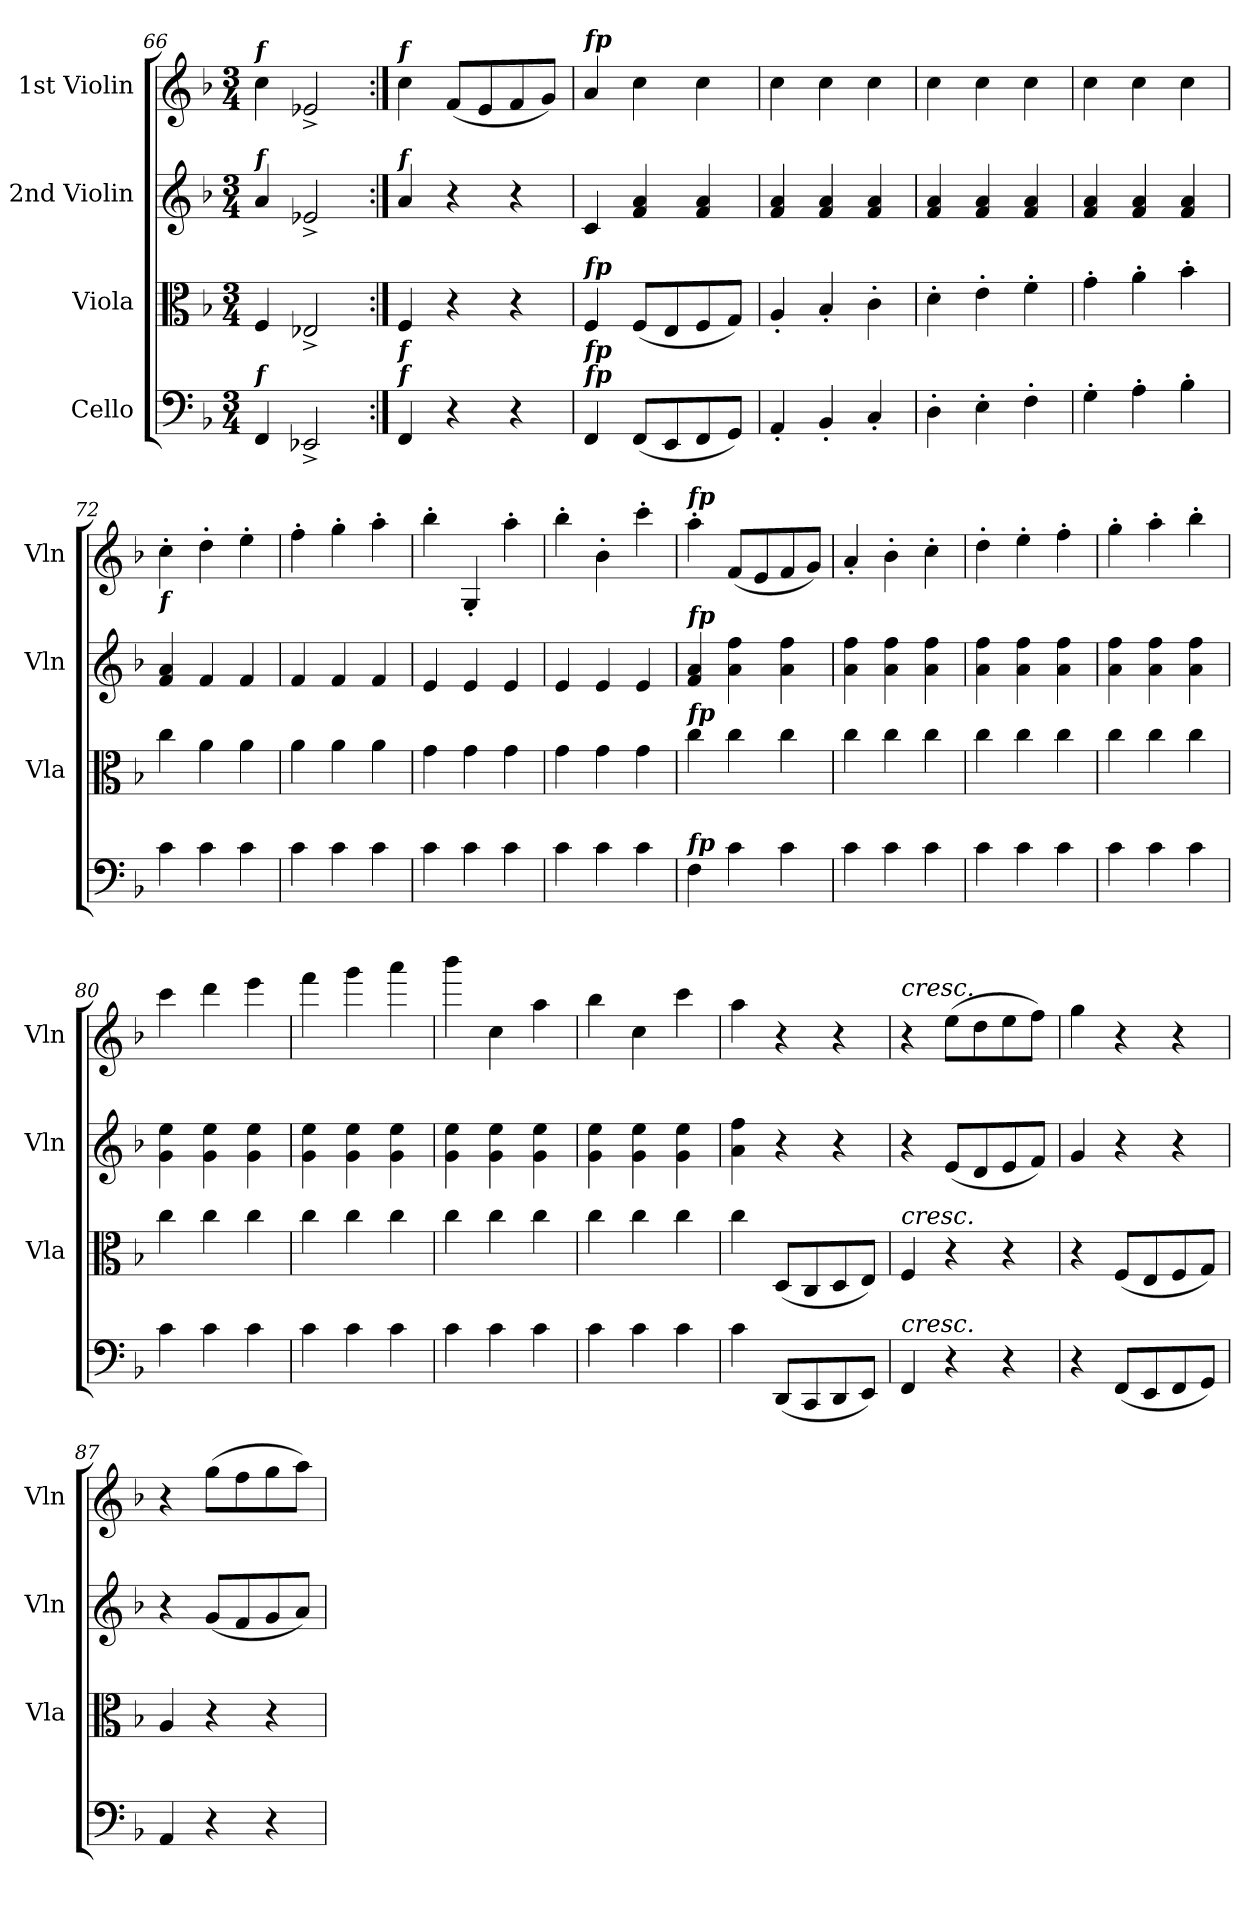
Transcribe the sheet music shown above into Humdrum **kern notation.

**kern	**kern	**kern	**kern
*part4	*part3	*part2	*part1
*staff4	*staff3	*staff2	*staff1
*I"Cello	*I"Viola	*I"2nd Violin	*I"1st Violin
*	*I'Vla	*I'Vln	*I'Vln
*clefF4	*clefC3	*clefG2	*clefG2
*k[b-]	*k[b-]	*k[b-]	*k[b-]
*F:	*F:	*F:	*F:
*M3/4	*M3/4	*M3/4	*M3/4
=66	=66	=66	=66
!	!	!	!LO:TX:a:Bi:t=f
!	!	!LO:TX:a:Bi:t=f	!
!LO:TX:a:Bi:t=f	!	!	!
4FF	4F	4a	4cc
2EE-X^	2E-X^	2e-X^	2e-X^
=67:|!	=67:|!	=67:|!	=67:|!
!	!	!	!LO:TX:a:Bi:t=f
!	!	!LO:TX:a:Bi:t=f	!
!LO:TX:a:Bi:t=f	!	!	!
!LO:TX:a:Bi:t=f	!	!	!
4FF	4F	4a	4cc
4r	4r	4r	(8fL
.	.	.	8e
4r	4r	4r	8f
.	.	.	8gJ)
=68	=68	=68	=68
!	!	!	!LO:TX:a:Bi:t=fp
!	!LO:TX:a:Bi:t=fp	!	!
!LO:TX:a:Bi:t=fp	!	!	!
!LO:TX:a:Bi:t=fp	!	!	!
4FF	4F	4c	4a
(8FFL	(8FL	4f 4a	4cc
8EE	8E	.	.
8FF	8F	4f 4a	4cc
8GGJ)	8GJ)	.	.
=69	=69	=69	=69
4AA'	4A'	4f 4a	4cc
4BB-'	4B-'	4f 4a	4cc
4C'	4c'	4f 4a	4cc
=70	=70	=70	=70
4D'	4d'	4f 4a	4cc
4E'	4e'	4f 4a	4cc
4F'	4f'	4f 4a	4cc
=71	=71	=71	=71
4G'	4g'	4f 4a	4cc
4A'	4a'	4f 4a	4cc
4B-'	4b-'	4f 4a	4cc
=72	=72	=72	=72
!	!	!	!LO:TX:b:Bi:t=f
4c	4cc	4f 4a	4cc'
4c	4a	4f	4dd'
4c	4a	4f	4ee'
=73	=73	=73	=73
4c	4a	4f	4ff'
4c	4a	4f	4gg'
4c	4a	4f	4aa'
=74	=74	=74	=74
4c	4g	4e	4bb-'
4c	4g	4e	4G'
4c	4g	4e	4aa'
=75	=75	=75	=75
4c	4g	4e	4bb-'
4c	4g	4e	4b-'
4c	4g	4e	4ccc'
=76	=76	=76	=76
!	!	!	!LO:TX:a:Bi:t=fp
!	!	!LO:TX:a:Bi:t=fp	!
!	!LO:TX:a:Bi:t=fp	!	!
!LO:TX:a:Bi:t=fp	!	!	!
4F	4cc	4f 4a	4aa'
4c	4cc	4a 4ff	(8fL
.	.	.	8e
4c	4cc	4a 4ff	8f
.	.	.	8gJ)
=77	=77	=77	=77
4c	4cc	4a 4ff	4a'
4c	4cc	4a 4ff	4b-'
4c	4cc	4a 4ff	4cc'
=78	=78	=78	=78
4c	4cc	4a 4ff	4dd'
4c	4cc	4a 4ff	4ee'
4c	4cc	4a 4ff	4ff'
=79	=79	=79	=79
4c	4cc	4a 4ff	4gg'
4c	4cc	4a 4ff	4aa'
4c	4cc	4a 4ff	4bb-'
=80	=80	=80	=80
4c	4cc	4g 4ee	4ccc
4c	4cc	4g 4ee	4ddd
4c	4cc	4g 4ee	4eee
=81	=81	=81	=81
4c	4cc	4g 4ee	4fff
4c	4cc	4g 4ee	4ggg
4c	4cc	4g 4ee	4aaa
=82	=82	=82	=82
4c	4cc	4g 4ee	4bbb-
4c	4cc	4g 4ee	4cc
4c	4cc	4g 4ee	4aa
=83	=83	=83	=83
4c	4cc	4g 4ee	4bb-
4c	4cc	4g 4ee	4cc
4c	4cc	4g 4ee	4ccc
=84	=84	=84	=84
4c	4cc	4a 4ff	4aa
(8DDL	(8DL	4r	4r
8CC	8C	.	.
8DD	8D	4r	4r
8EEJ)	8EJ)	.	.
=85	=85	=85	=85
!	!	!	!LO:TX:a:i:t=cresc.
!	!LO:TX:a:i:t=cresc.	!	!
!LO:TX:a:i:t=cresc.	!	!	!
4FF	4F	4r	4r
4r	4r	(8eL	(8eeL
.	.	8d	8dd
4r	4r	8e	8ee
.	.	8fJ)	8ffJ)
=86	=86	=86	=86
4r	4r	4g	4gg
(8FFL	(8FL	4r	4r
8EE	8E	.	.
8FF	8F	4r	4r
8GGJ)	8GJ)	.	.
=87	=87	=87	=87
4AA	4A	4r	4r
4r	4r	(8gL	(8ggL
.	.	8f	8ff
4r	4r	8g	8gg
.	.	8aJ)	8aaJ)
=	=	=	=
*-	*-	*-	*-
